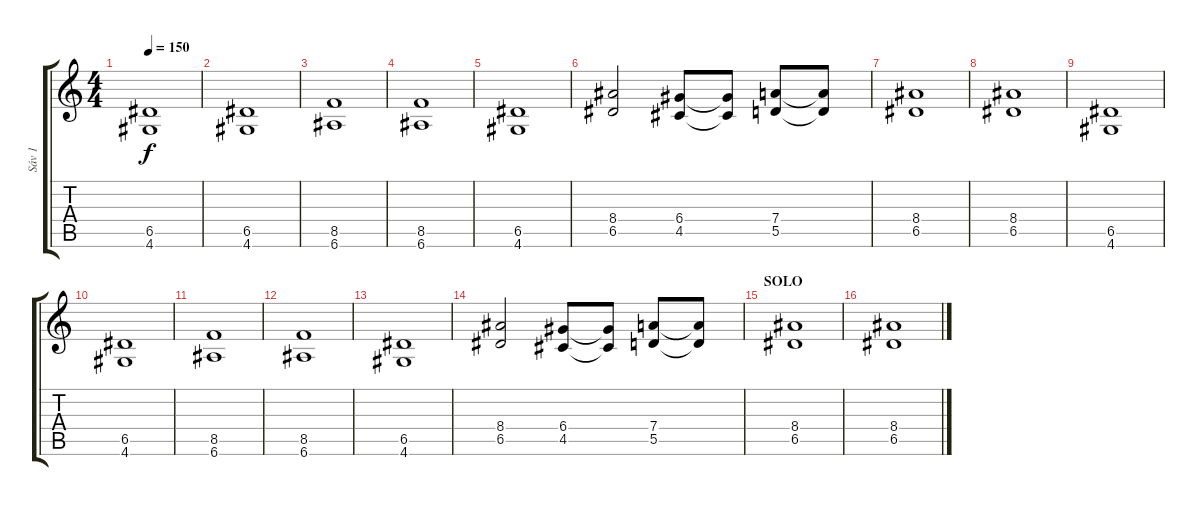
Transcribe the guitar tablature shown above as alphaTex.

\track ("Sáv 1" "Sáv 1") {instrument overdrivenguitar}
\staff {score tabs}
\tuning (E4 B3 G3 D3 A2 E2) {hide}
\ts (4 4)
\tempo 150
\clef g2
\ks c
(6.5 4.6).1{dy f} |
(6.5 4.6).1 |
(8.5 6.6).1 |
(8.5 6.6).1 |
(6.5 4.6).1 |
(8.4 6.5).2 (6.4 4.5).8 (6.4{t} 4.5{t}).8 (7.4 5.5).8 (7.4{t} 5.5{t}).8 |
(8.4 6.5).1 |
(8.4 6.5).1 |
(6.5 4.6).1 |
(6.5 4.6).1 |
(8.5 6.6).1 |
(8.5 6.6).1 |
(6.5 4.6).1 |
(8.4 6.5).2 (6.4 4.5).8 (6.4{t} 4.5{t}).8 (7.4 5.5).8 (7.4{t} 5.5{t}).8 |
\section ("" "SOLO")
(8.4 6.5).1 |
(8.4 6.5).1
